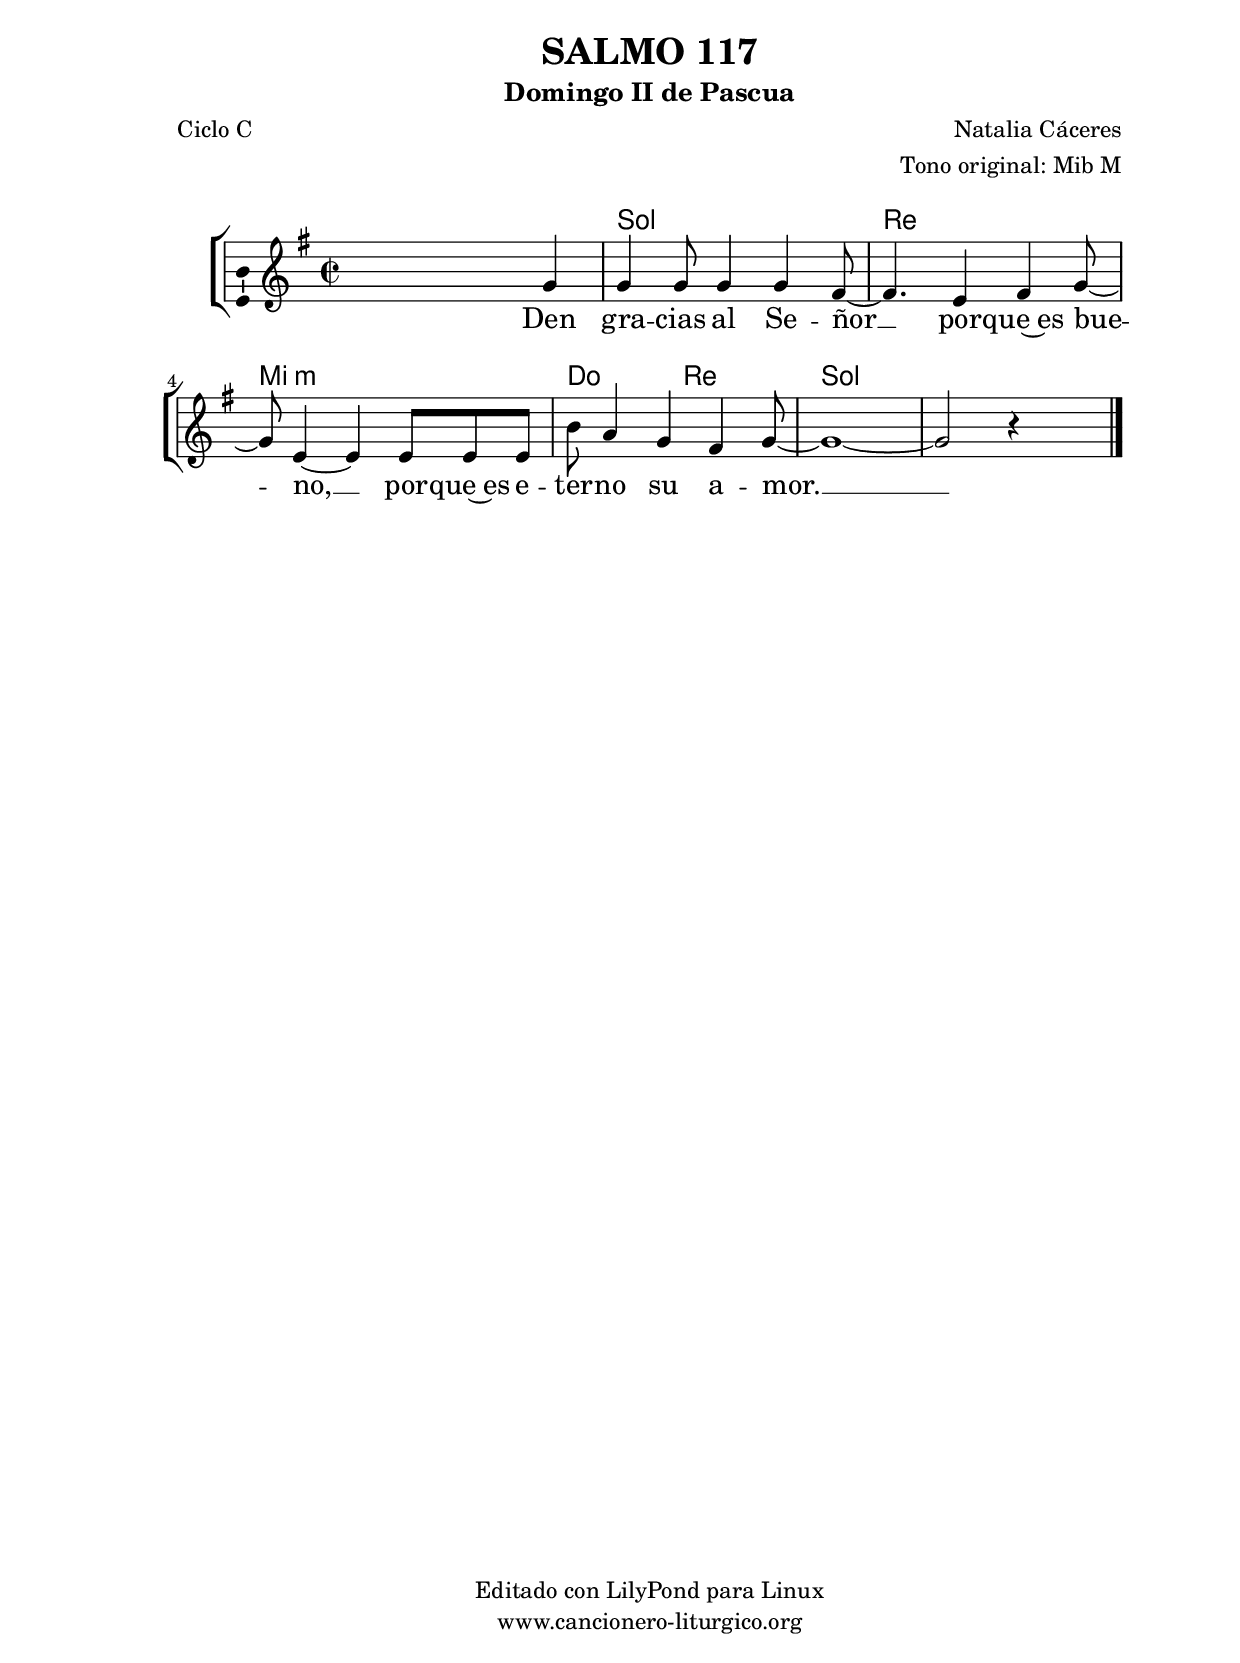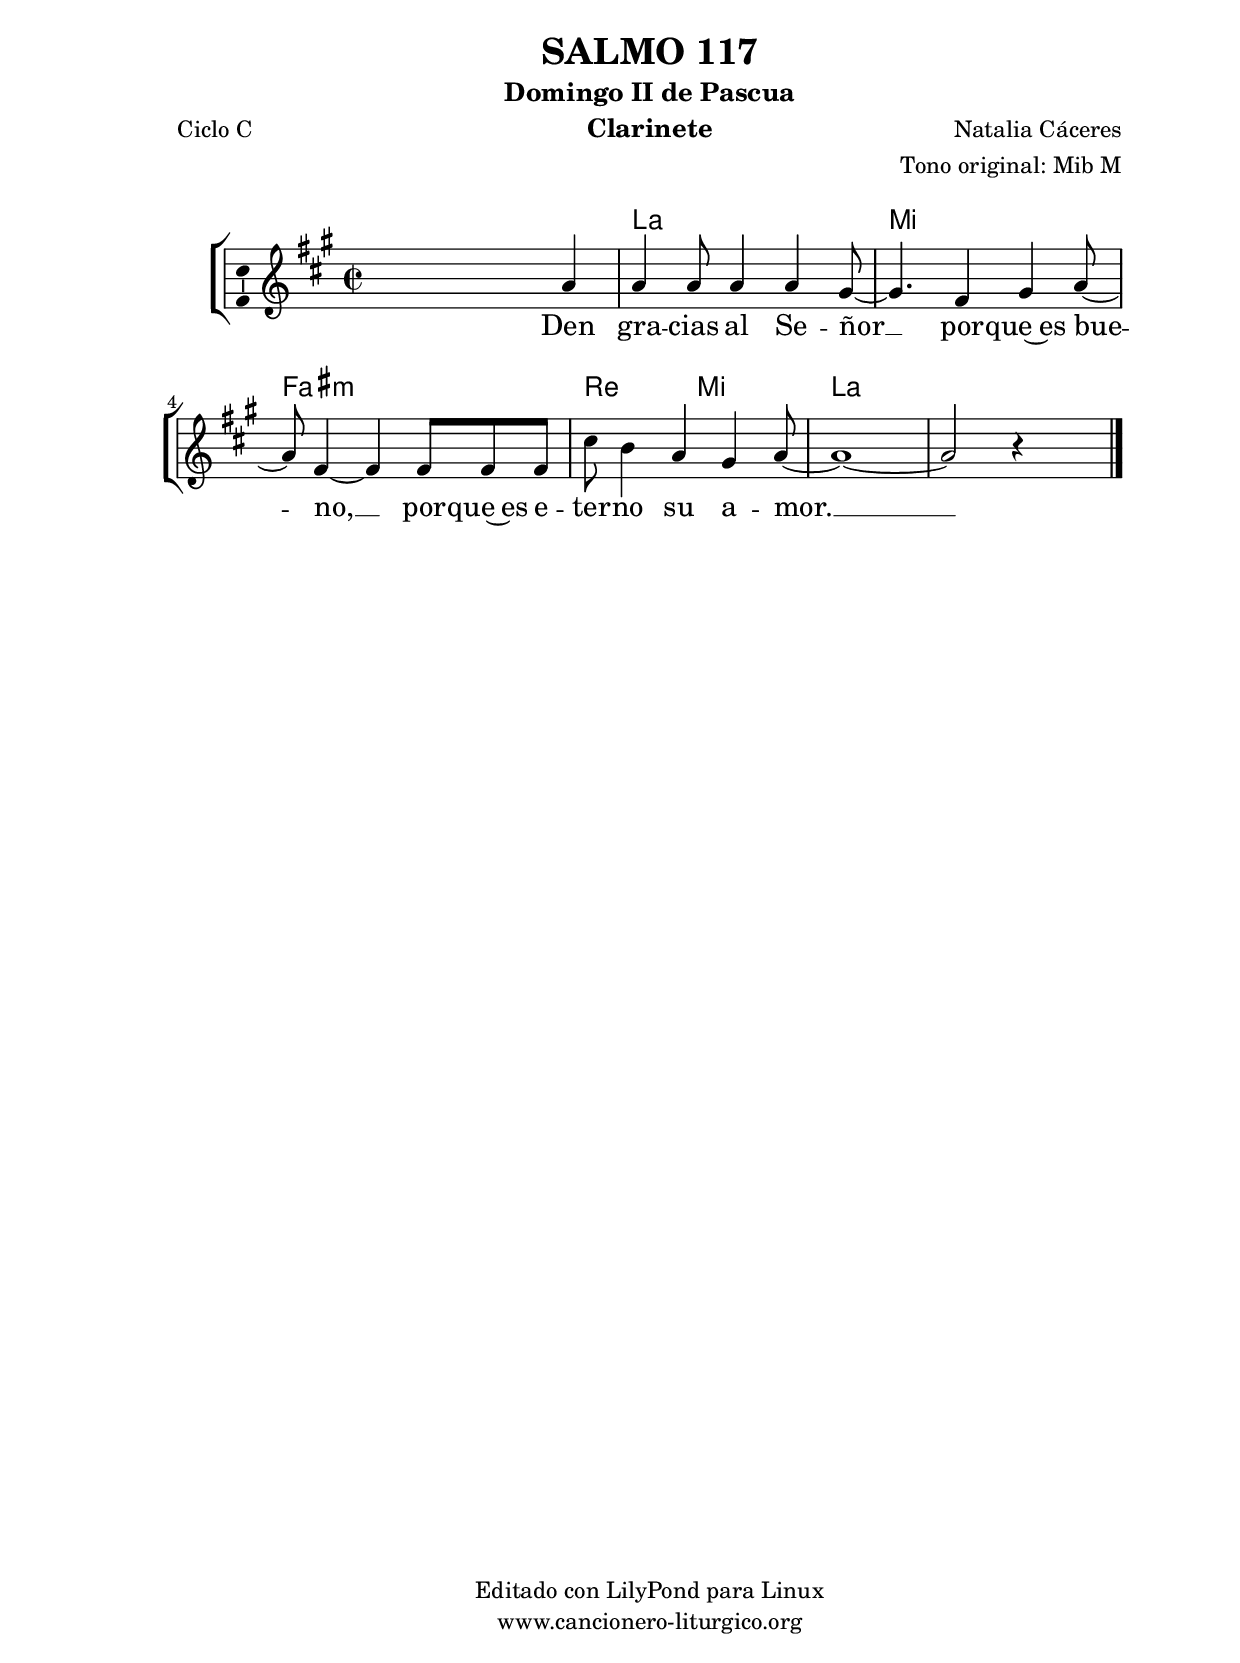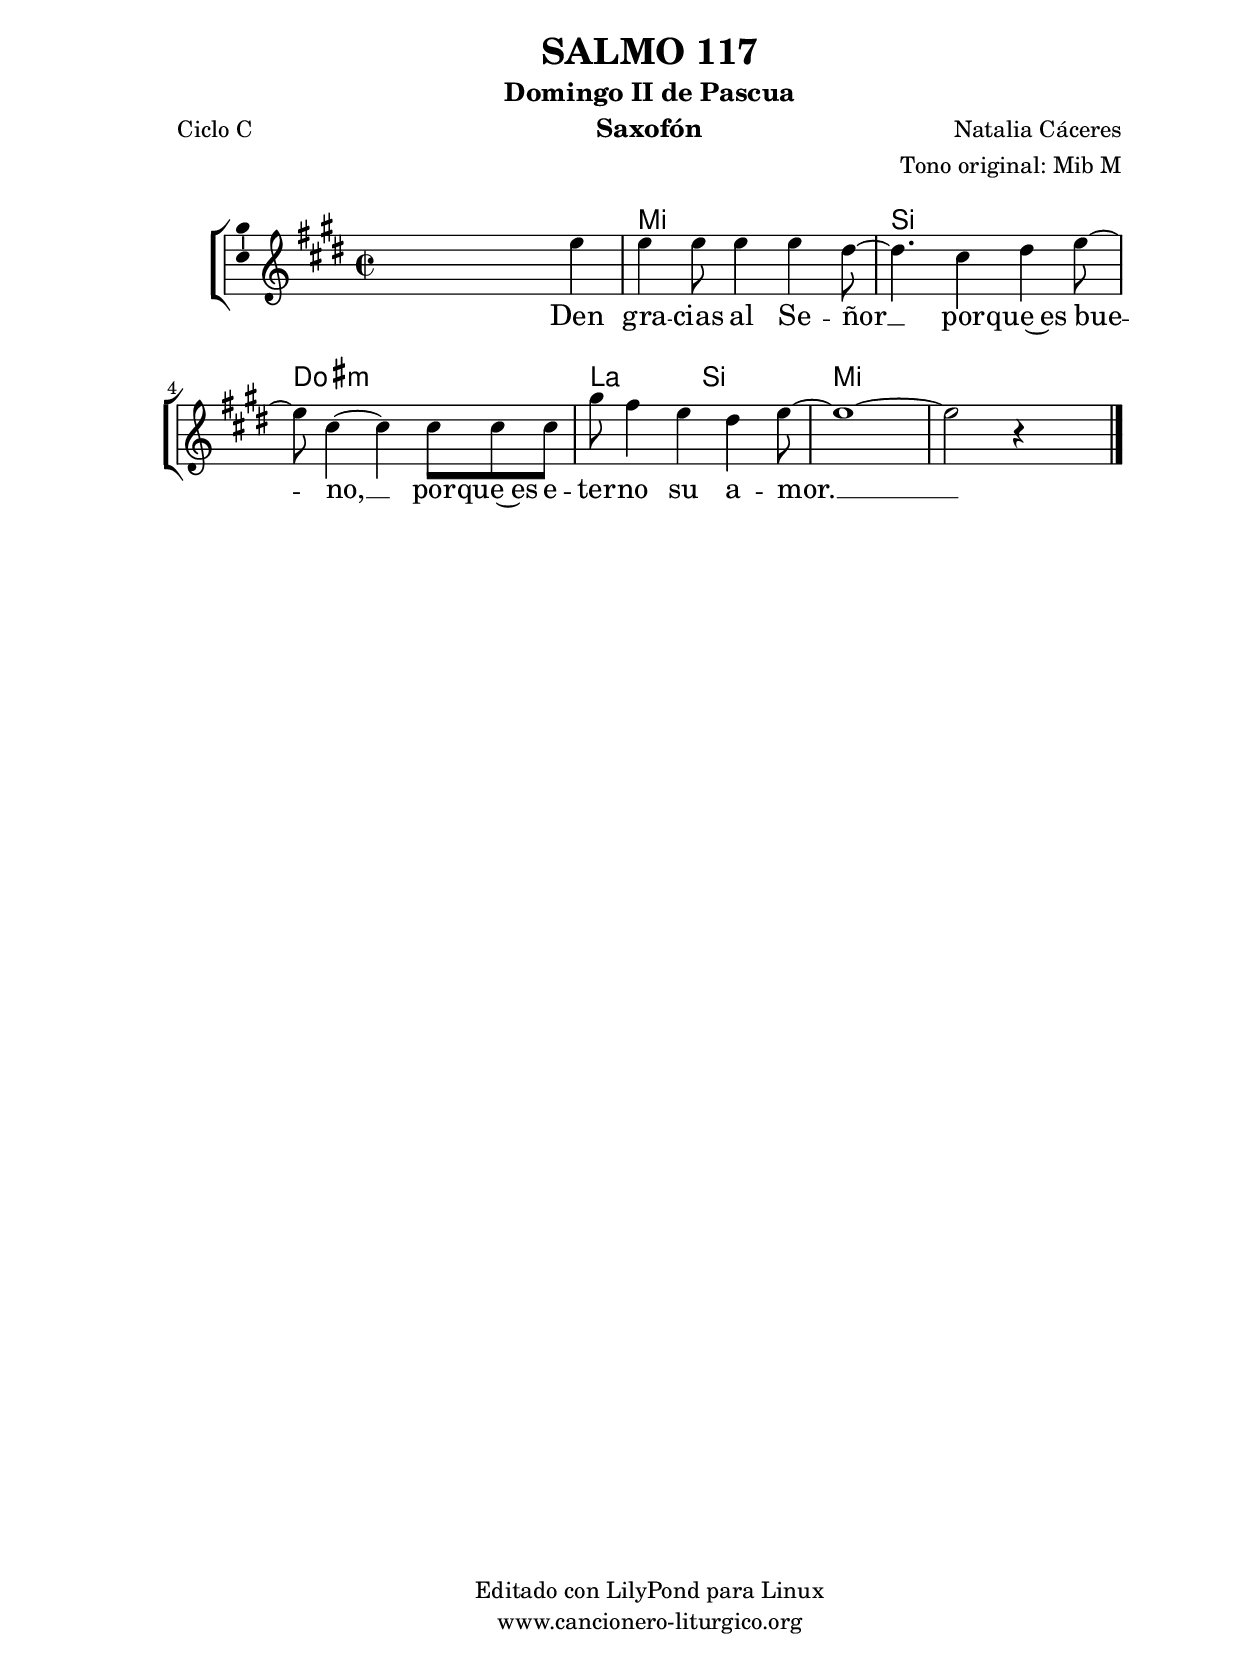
%
%para convertir .midi en .wav:
%timidity filename.midi -Ow -o finename.wav
%
%
%Para convertir de .wav a .mp3:
%lame -h -m j filename.wav
%
%
%para escuchar el midi:
%timidity nombrefichero.midi
%


%versión de lilypond para la que se ha escrito esta partitura:
\version "2.16.0"

	%Tamaño papel
	#(set-default-paper-size "a4")
	%Tamaño partitura
	#(set-global-staff-size 20)
	%No responde al pulsar sobre una nota
	#(ly:set-option 'point-and-click #f)

%parámetros del encabezamiento:
\header {
	title = "SALMO 117"
	subtitle = "Domingo II de Pascua"
	composer = "Natalia Cáceres"
	poet = "Ciclo C"
	meter = ""
	arranger = "Tono original: Mib M"
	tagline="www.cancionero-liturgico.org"
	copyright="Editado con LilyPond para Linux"
	tiempo = "Pascua"
	usos = "Salmo"
	letra = "Den gracias al Señor porque es bueno, porque es eterno su amor."
	}

%parámetros asociados al papel:
\paper  {
	oddHeaderMarkup = \markup {\fill-line { \on-the-fly #not-first-page \fromproperty #'header:title \on-the-fly #not-first-page \fromproperty #'header:composer }}
	evenHeaderMarkup = \markup {\fill-line { \fromproperty #'header:composer \fromproperty #'header:title }}
	#(set-paper-size "a4")
	print-page-number = ##f
	first-page-number = 1
	print-first-page-number = ##f
%	head-separation = 3.0 \cm
	top-margin = 2.0 \cm
	bottom-margin = 0.5\cm
%%%	bottom-margin = -1.0\cm
	left-margin = 3.0 \cm
	line-width = 16.0 \cm 
	indent = 8\mm
	interscoreline = 2.\mm
	between-system-space = 15\mm
%	para que las partituras no llenen la hoja:
	ragged-bottom = ##t
%	idem para la última hoja:
	ragged-last-bottom = ##f
%	para que las partituras llenen el ancho del papel:
	ragged-last = ##f
	after-title-space = 2.5 \cm
%page-count=1
%system-count=8

	%Flexible Vertical Spacing
%	markup-markup-spacing =
%	#'((basic-distance . 15) (minimum-distance . 15) (padding . 3))
	markup-system-spacing =
	#'((basic-distance . 15) (minimum-distance . 15) (padding . 3))
	system-system-spacing =
	#'((basic-distance . 15) (minimum-distance . 15) (padding . 3))
	score-system-spacing =
	#'((basic-distance . 15) (minimum-distance . 15) (padding . 5))
%	top-system-spacing = % header
%	#'((basic-distance . 8) (minimum-distance . 0) (padding . 3))
%	top-markup-spacing =
%	#'((basic-distance . 20) (minimum-distance . 20) (padding . 3))
	last-bottom-spacing = % footer
	#'((basic-distance . 5) (minimum-distance . 5) (padding . 3))
%	score-markup-spacing =
%	#'((basic-distance . 16) (minimum-distance . 13) (padding . 3))

	}


%parámetros que afectan a toda la partitura:
global =  {
	%clave de sol (G):
	\clef G
	%armadura:
	\transpose ees g
	\key ees \major
	\tempo 4=140
	\set Score.tempoHideNote = ##t
	}


acordes = {
	\italianChords
	\chordmode {
	\transpose ees g
{

s1
ees1 bes c:m aes2 bes ees1 s

	}
	}
}

melodia = 
	\transpose ees g
{
	\relative c'{
	\time 2/2

s2 s4 ees4
ees4 ees8 ees4 ees4 d8~
d4. c4 d ees8~
ees8 c4~c c8 c c
g'8 f4 ees d ees8~
ees1~
ees2 r4 s4


	\bar "|."
	}
	}


texto = \lyricmode {
Den gra -- cias al Se -- ñor __ por -- que~es bue -- no, __
por -- que~es e -- ter -- no su a -- mor. __
	}


acordesStaff = \context ChordNames = acordesStaff <<
	\set chordChanges = ##t
	\acordes
	>>


vozStaff = \context Voice = vozStaff
\with {\consists "Ambitus_engraver"}
<<
%	\set Staff.instrumentName = ""
%	\set Staff.shortInstrumentName = ""
%	\set Staff.midiInstrument = #"clarinet"
%	\set Staff.midiInstrument = #"cello"
%	\set Staff.midiInstrument = #"flute"
	\set Staff.midiInstrument = #"electric guitar (jazz)"
%	\set Staff.midiInstrument = #"english horn"
%	\set Staff.midiInstrument = #"violin"
%	\set Staff.midiInstrument = #"glockenspiel"
	\set Staff.midiMinimumVolume = #0.7
	\set Staff.midiMaximumVolume = #0.9
	\global
	\melodia
	>>


textoStaff = \context Lyrics = textoStaff <<
	\lyricsto vozStaff \texto
	>>

\book {
	\score {
		\context ChoirStaff {
			\override StaffGroup.SystemStartBracket #'collapse-height = #1
			\override Score.SystemStartBar #'collapse-height = #1
			<<
			\acordesStaff
			\vozStaff
			\textoStaff
			>>
			}
		\layout {
	    		\context {
				\Lyrics
				\override LyricText #'font-size = #2
				}
	   		 \context {
				\Score
				%fontSize = #3
				\override StaffSymbol #'staff-space = #(magstep +3)
				%\override Beam #'thickness = #0.55
				%\override SpacingSpanner #'spacing-increment = #1.0
				%\override Slur #'height-limit = #1.5
				}
			}
		}
	\score {
		\unfoldRepeats
		\context ChoirStaff {
			<<
			\acordesStaff
			\vozStaff
			>>
			}
		\midi {
	  		\context {
	  			\Score
				tempoWholesPerMinute = #(ly:make-moment 70 4)
				}
			}
		}
	}

%Partitura para clarinete
#(define output-suffix "C")
\book {
	\header{
		instrument = "Clarinete"
		}
	\score {
		\context ChoirStaff {
			\override StaffGroup.SystemStartBracket #'collapse-height = #1
			\override Score.SystemStartBar #'collapse-height = #1
\transpose c d
			<<
			\acordesStaff
			\vozStaff
			\textoStaff
			>>
			}
		\layout {
	    		\context {
				\Lyrics
				\override LyricText #'font-size = #2
				}
	   		 \context {
				\Score
				%fontSize = #3
				\override StaffSymbol #'staff-space = #(magstep +3)
				%\override Beam #'thickness = #0.55
				%\override SpacingSpanner #'spacing-increment = #1.0
				%\override Slur #'height-limit = #1.5
				}
			}
		}
	}

%Partitura para saxofón
#(define output-suffix "S")
\book {
	\header{
		instrument = "Saxofón"
		}
	\score {
		\context ChoirStaff {
			\override StaffGroup.SystemStartBracket #'collapse-height = #1
			\override Score.SystemStartBar #'collapse-height = #1
\transpose c a
			<<
			\acordesStaff
			\vozStaff
			\textoStaff
			>>
			}
		\layout {
	    		\context {
				\Lyrics
				\override LyricText #'font-size = #2
				}
	   		 \context {
				\Score
				%fontSize = #3
				\override StaffSymbol #'staff-space = #(magstep +3)
				%\override Beam #'thickness = #0.55
				%\override SpacingSpanner #'spacing-increment = #1.0
				%\override Slur #'height-limit = #1.5
				}
			}
		}
	}

